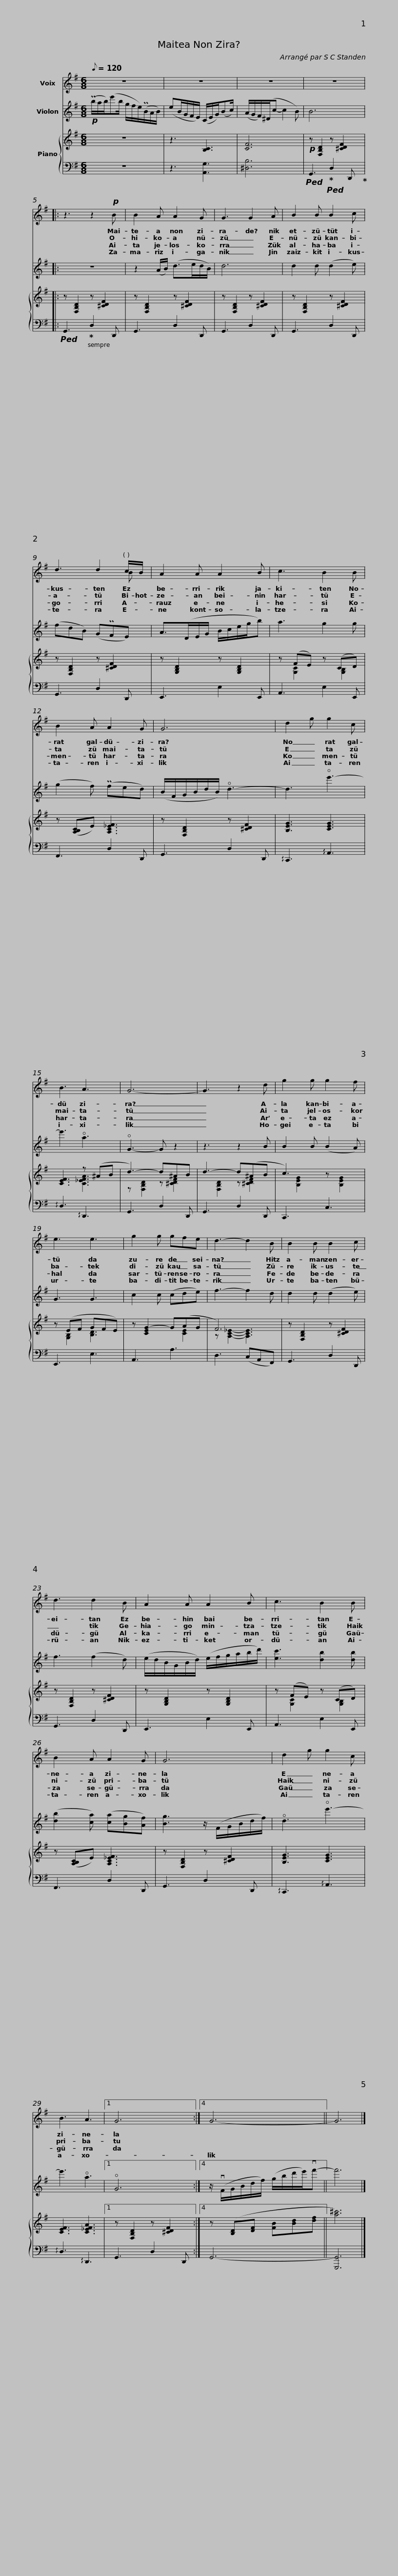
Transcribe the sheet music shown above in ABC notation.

X:1
%%score ( 1 2 ) 3 { ( 4 6 ) | 5 }
L:1/8
Q:1/8=120
M:6/8
I:linebreak $
K:G
V:1 treble
V:2 treble
V:3 treble
V:4 treble
V:6 treble
V:5 bass
V:1
 z6 | z6 | z6 | z6 |: z3 z2!p! B |$ %5
 B2 A A2 G | G3 G2 A | B2 B B2 c | d3 d2 c/B/ |$ A2 A A2 B | %10
 c3 B2 B | B2 A A2 G | G6 |$ d2 g g2 c | B3 A3 | %15
 G6- | G3 z2 d |$ g2 g g2 f | e3 e3 | g2 g gfe | %20
 d3- d2 B | B2 B B2 c |$ d3 d2 B | A2 A A2 B | c3 B2 B | %25
 B2 A A2 G | G6 |$ d2 g g2 c |$ B3 A3 |1 G6 :|4 %30
 G6- || G6 |] %32
V:2
 x6 | x6 | x6 | x6 |: x6 |$ %5
 x6 | x6 | x6 | x5 B |$ x6 | %10
 x6 | x6 | x6 |$ x6 | x6 | %15
 x6 | x6 |$ x6 | x6 | x6 | %20
 x6 | x6 |$ x6 | x6 | x6 | %25
 x6 | x6 |$ x6 |$ x6 |1 x6 :|4 %30
 x6 || x6 |] %32
V:3
!p! (Pb/a/b/)(e'b/ g/f/e/)(PB/A/B/) | (eB/G/F/E/) (C/E/G/)(Bc/) | (A/G/F/)(^D/c- c2 B) | B6 |: z6 |$ %5
 z2 (A/B/) (d>ed/B/) | d6 | d2 d (d2 e) | (fdB) (GPFE) |$ A>(DE/G/ B/c/e/g/b) | %10
 a3 g2 g | (g2 f) (Pfed) | (B/F/G/B/d/B/) !open!d3- |$ d3 !open!e'3- | e'3 !open!a3 | %15
 !open!G3- G z2 | z3 z2 B |$ B2 B (B2 A) | G3 G3 | c2 c (cde) | %20
 f3- f2 d | d2 d (d2 e) |$ f3 (f2 d) | (e/d/B/G/B/d/) (e/f/g/a/b/d'/) | [ec']3 [db]2 [db] | %25
 ([db]2 [ca]) ([ca][Bg][Af]) | [Bg]3 z/ (F/G/B/d/f/) |$ !open!d3 !open!e'3- |$ e'3 !open!a3 |1 !open!G6 :|4 %30
 z/ (vF/G/B/d/f/) (g/b/d'/e'/)vf'- || f'6 |] %32
V:4
 z6 | z3 [B,C]3 | [CF]6 |!p! z [F,B,D]2 z [^CDF]2 |: z [F,B,D]2 z [^CDF]2 |$ %5
 z [F,B,D]2 z [^CDF]2 | z [F,B,D]2 z [^CDF]2 | z [F,B,D]2 z [^CDF]2 | z [F,B,D]2 z [^CDF]2 |$ z [G,B,D]2 z [G,B,D]2 | %10
 z (FE) z (CD) | z ([A,B,C]E) [A,C_EF]3 | z [F,B,D]2 z [^CDF]2 |$ [B,EG]3 [CEG]3 | [CEF]3 z (^AB | %15
 d3-) d^AB | d3- d(^AB |$ c3) x x2 | z (EF GFE) | z [CEG-]2 G(AG | %20
 F6) | z [F,B,D]2 z [^CDF]2 |$ z [F,B,D]2 z [^CDF]2 | z [G,B,D]2 z [G,B,D]2 | z (FE) z (CD) | %25
 z ([A,B,C]E) [A,C_EF]3 | z [F,B,D]2 z [^CDF]2 |$ [B,EG]3 [CEG]3 |$ [CEF]3 [C_EFA]3 |1 z [F,B,D]2 z [^CDF]2 :|4 %30
 z ([B,D][DF] [FB][Bd][df] || [a^c']6) |] %32
V:5
 z6 | z3 [A,,G,]3 | [^D,B,]6 |!ped! G,,3!ped-up!!ped! D,2 D,,!ped-up! |:!ped! G,,3!ped-up! D,2 D,, |$ %5
 G,,3 D,2 D,, | G,,3 D,2 D,, | G,,3 D,2 D,, | G,,3 D,2 D,, |$ E,,3 E,2 E,, | %10
 A,,3 E,2 E,, | F,,3 D,2 D,, | G,,3 D,2 D,, |$ !arpeggio!C,,3 !arpeggio!A,,3 | !arpeggio!D,3 !arpeggio!D,,3 | %15
 G,,3 D,2 D,, | G,,3 D,2 D,, |$ C,,3 C,3 | E,,3 E,3 | A,,3 A,3 | %20
 D,3 (C,A,,F,,) | G,,3 D,2 D,, |$ G,,3 D,2 D,, | E,,3 E,2 E,, | A,,3 E,2 E,, | %25
 F,,3 D,2 D,, | G,,3 D,2 D,, |$ !arpeggio!C,,3 !arpeggio!A,,3 |$ !arpeggio!D,3 !arpeggio!D,,3 |1 G,,3 D,2 D,, :|4 %30
 G,,6- || [G,,,G,,]6 |] %32
V:6
 x6 | x6 | x6 | x6 |: x6 |$ %5
 x6 | x6 | x6 | x6 |$ x6 | %10
 x [G,C]2 z [G,B,]2 | x6 | x6 |$ x6 | x3 [C_EFA]3 | %15
 z [F,B,D]2 z [^CDF]2 | x [F,B,D]2 z [^CDF]2 |$ x [B,EG]2 z [B,EG]2 | x [G,B,]2 [B,D]3 | x4 [CE]2 | %20
 z [A,C_E]2- [A,CE]3 | x6 |$ x6 | x6 | x [G,C]2 z [G,B,]2 | %25
 x6 | x6 |$ x6 |$ x6 |1 x6 :|4 %30
 x6 || x6 |] %32
